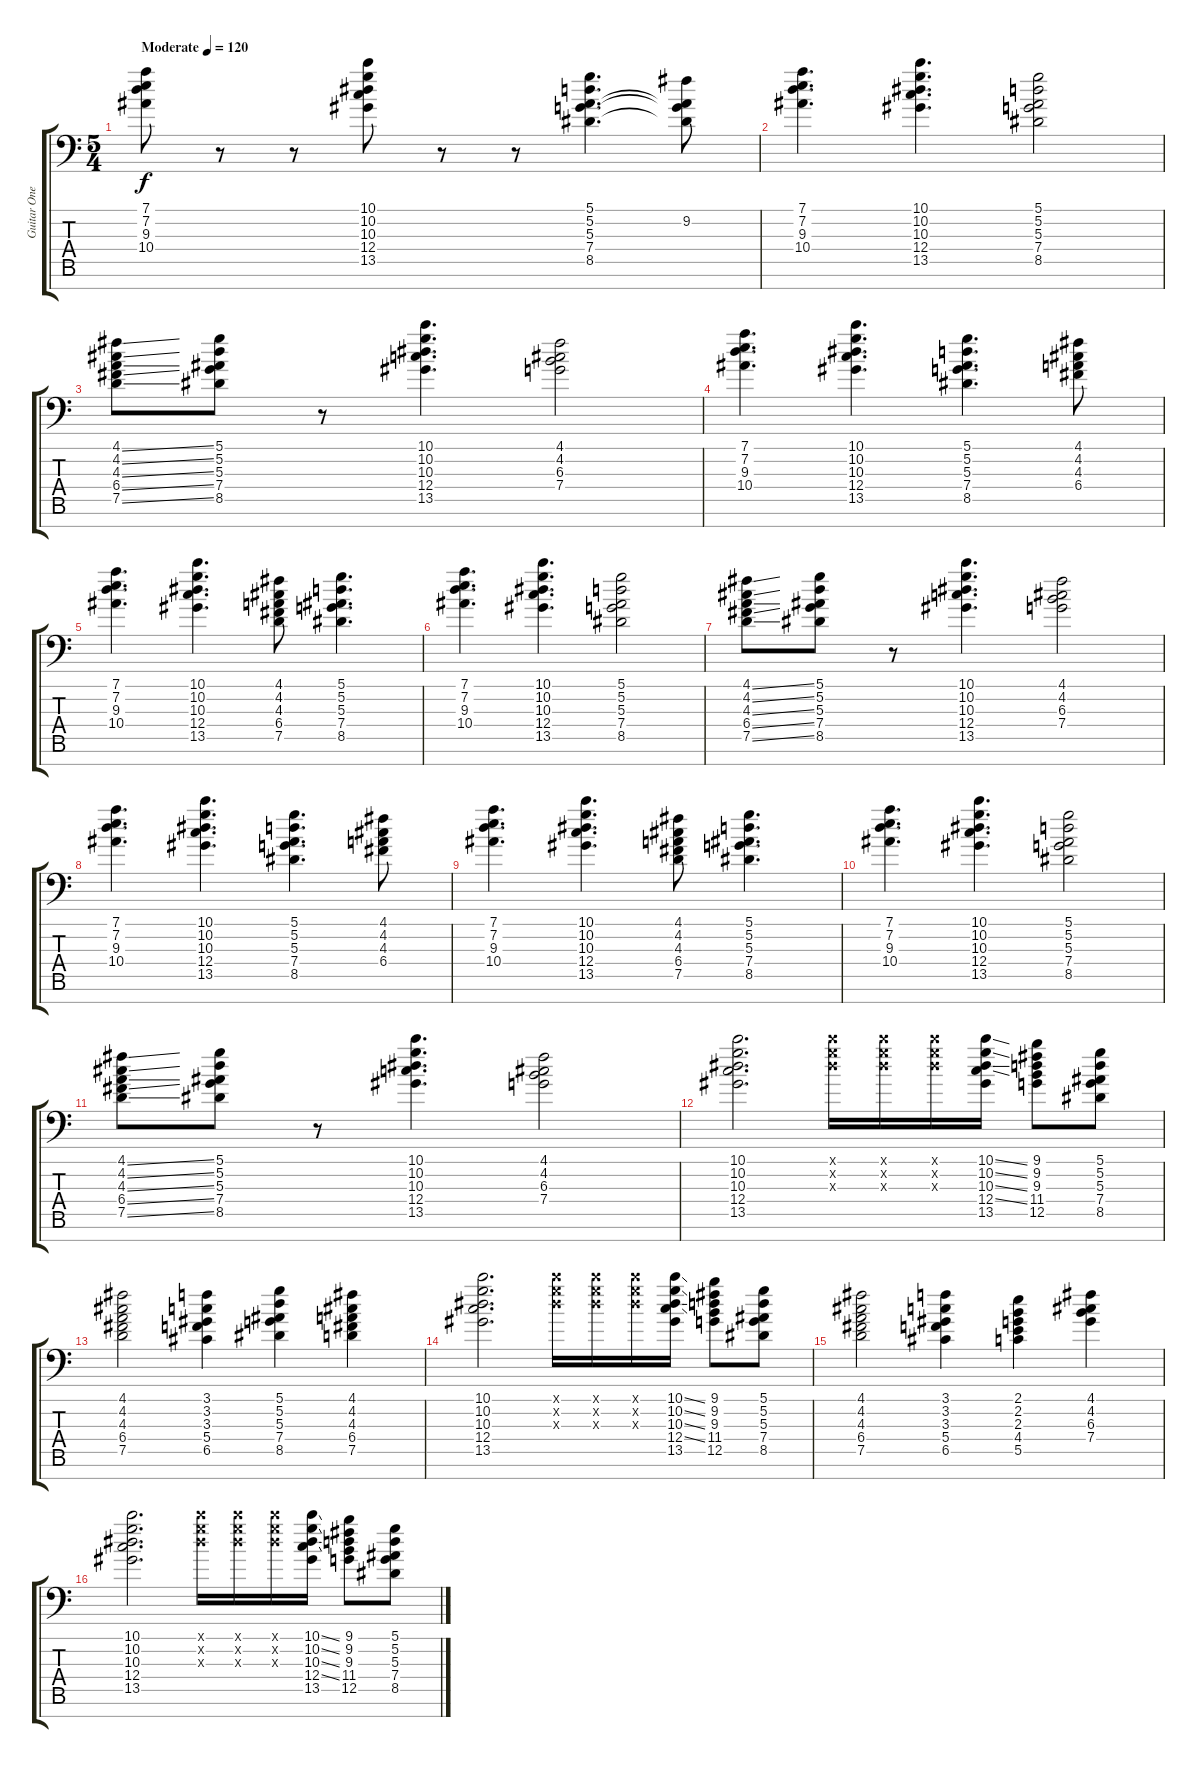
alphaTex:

\track ("Guitar One" "Guitar One") {instrument overdrivenguitar}
\staff {score tabs}
\tuning (D4 A3 F3 C3 G2 D2 A1) {hide}
\ts (5 4)
\tempo (120 "Moderate")
\clef f4
\ks c
(7.1 7.2 9.3 10.4).8{dy f instrument overdrivenguitar} r.8 r.8 (10.1 10.2 10.3 12.4 13.5).8 r.8 r.8 (5.1 5.2 5.3 7.4 8.5).4{d} (9.2 5.3{t} 7.4{t} 8.5{t}).8 |
(7.1 7.2 9.3 10.4).4{d} (10.1 10.2 10.3 12.4 13.5).4{d} (5.1 5.2 5.3 7.4 8.5).2 |
(4.1{ss} 4.2{ss} 4.3{ss} 6.4{ss} 7.5{ss}).8 (5.1 5.2 5.3 7.4 8.5).8 r.8 (10.1 10.2 10.3 12.4 13.5).4{d} (4.1 4.2 6.3 7.4).2 |
(7.1 7.2 9.3 10.4).4{d} (10.1 10.2 10.3 12.4 13.5).4{d} (5.1 5.2 5.3 7.4 8.5).4{d} (4.1 4.2 4.3 6.4).8 |
(7.1 7.2 9.3 10.4).4{d} (10.1 10.2 10.3 12.4 13.5).4{d} (4.1 4.2 4.3 6.4 7.5).8 (5.1 5.2 5.3 7.4 8.5).4{d} |
(7.1 7.2 9.3 10.4).4{d} (10.1 10.2 10.3 12.4 13.5).4{d} (5.1 5.2 5.3 7.4 8.5).2 |
(4.1{ss} 4.2{ss} 4.3{ss} 6.4{ss} 7.5{ss}).8 (5.1 5.2 5.3 7.4 8.5).8 r.8 (10.1 10.2 10.3 12.4 13.5).4{d} (4.1 4.2 6.3 7.4).2 |
(7.1 7.2 9.3 10.4).4{d} (10.1 10.2 10.3 12.4 13.5).4{d} (5.1 5.2 5.3 7.4 8.5).4{d} (4.1 4.2 4.3 6.4).8 |
(7.1 7.2 9.3 10.4).4{d} (10.1 10.2 10.3 12.4 13.5).4{d} (4.1 4.2 4.3 6.4 7.5).8 (5.1 5.2 5.3 7.4 8.5).4{d} |
(7.1 7.2 9.3 10.4).4{d} (10.1 10.2 10.3 12.4 13.5).4{d} (5.1 5.2 5.3 7.4 8.5).2 |
(4.1{ss} 4.2{ss} 4.3{ss} 6.4{ss} 7.5{ss}).8 (5.1 5.2 5.3 7.4 8.5).8 r.8 (10.1 10.2 10.3 12.4 13.5).4{d} (4.1 4.2 6.3 7.4).2 |
(10.1 10.2 10.3 12.4 13.5).2{d} (10.1{x} 10.2{x} 10.3{x}).16 (10.1{x} 10.2{x} 10.3{x}).16 (10.1{x} 10.2{x} 10.3{x}).16 (10.1{ss} 10.2{ss} 10.3{ss} 12.4{ss} 13.5).16 (9.1 9.2 9.3 11.4 12.5).8 (5.1 5.2 5.3 7.4 8.5).8 |
(4.1 4.2 4.3 6.4 7.5).2 (3.1 3.2 3.3 5.4 6.5).4 (5.1 5.2 5.3 7.4 8.5).4 (4.1 4.2 4.3 6.4 7.5).4 |
(10.1 10.2 10.3 12.4 13.5).2{d} (10.1{x} 10.2{x} 10.3{x}).16 (10.1{x} 10.2{x} 10.3{x}).16 (10.1{x} 10.2{x} 10.3{x}).16 (10.1{ss} 10.2{ss} 10.3{ss} 12.4{ss} 13.5).16 (9.1 9.2 9.3 11.4 12.5).8 (5.1 5.2 5.3 7.4 8.5).8 |
(4.1 4.2 4.3 6.4 7.5).2 (3.1 3.2 3.3 5.4 6.5).4 (2.1 2.2 2.3 4.4 5.5).4 (4.1 4.2 6.3 7.4).4 |
(10.1 10.2 10.3 12.4 13.5).2{d} (10.1{x} 10.2{x} 10.3{x}).16 (10.1{x} 10.2{x} 10.3{x}).16 (10.1{x} 10.2{x} 10.3{x}).16 (10.1{ss} 10.2{ss} 10.3{ss} 12.4{ss} 13.5).16 (9.1 9.2 9.3 11.4 12.5).8 (5.1 5.2 5.3 7.4 8.5).8
